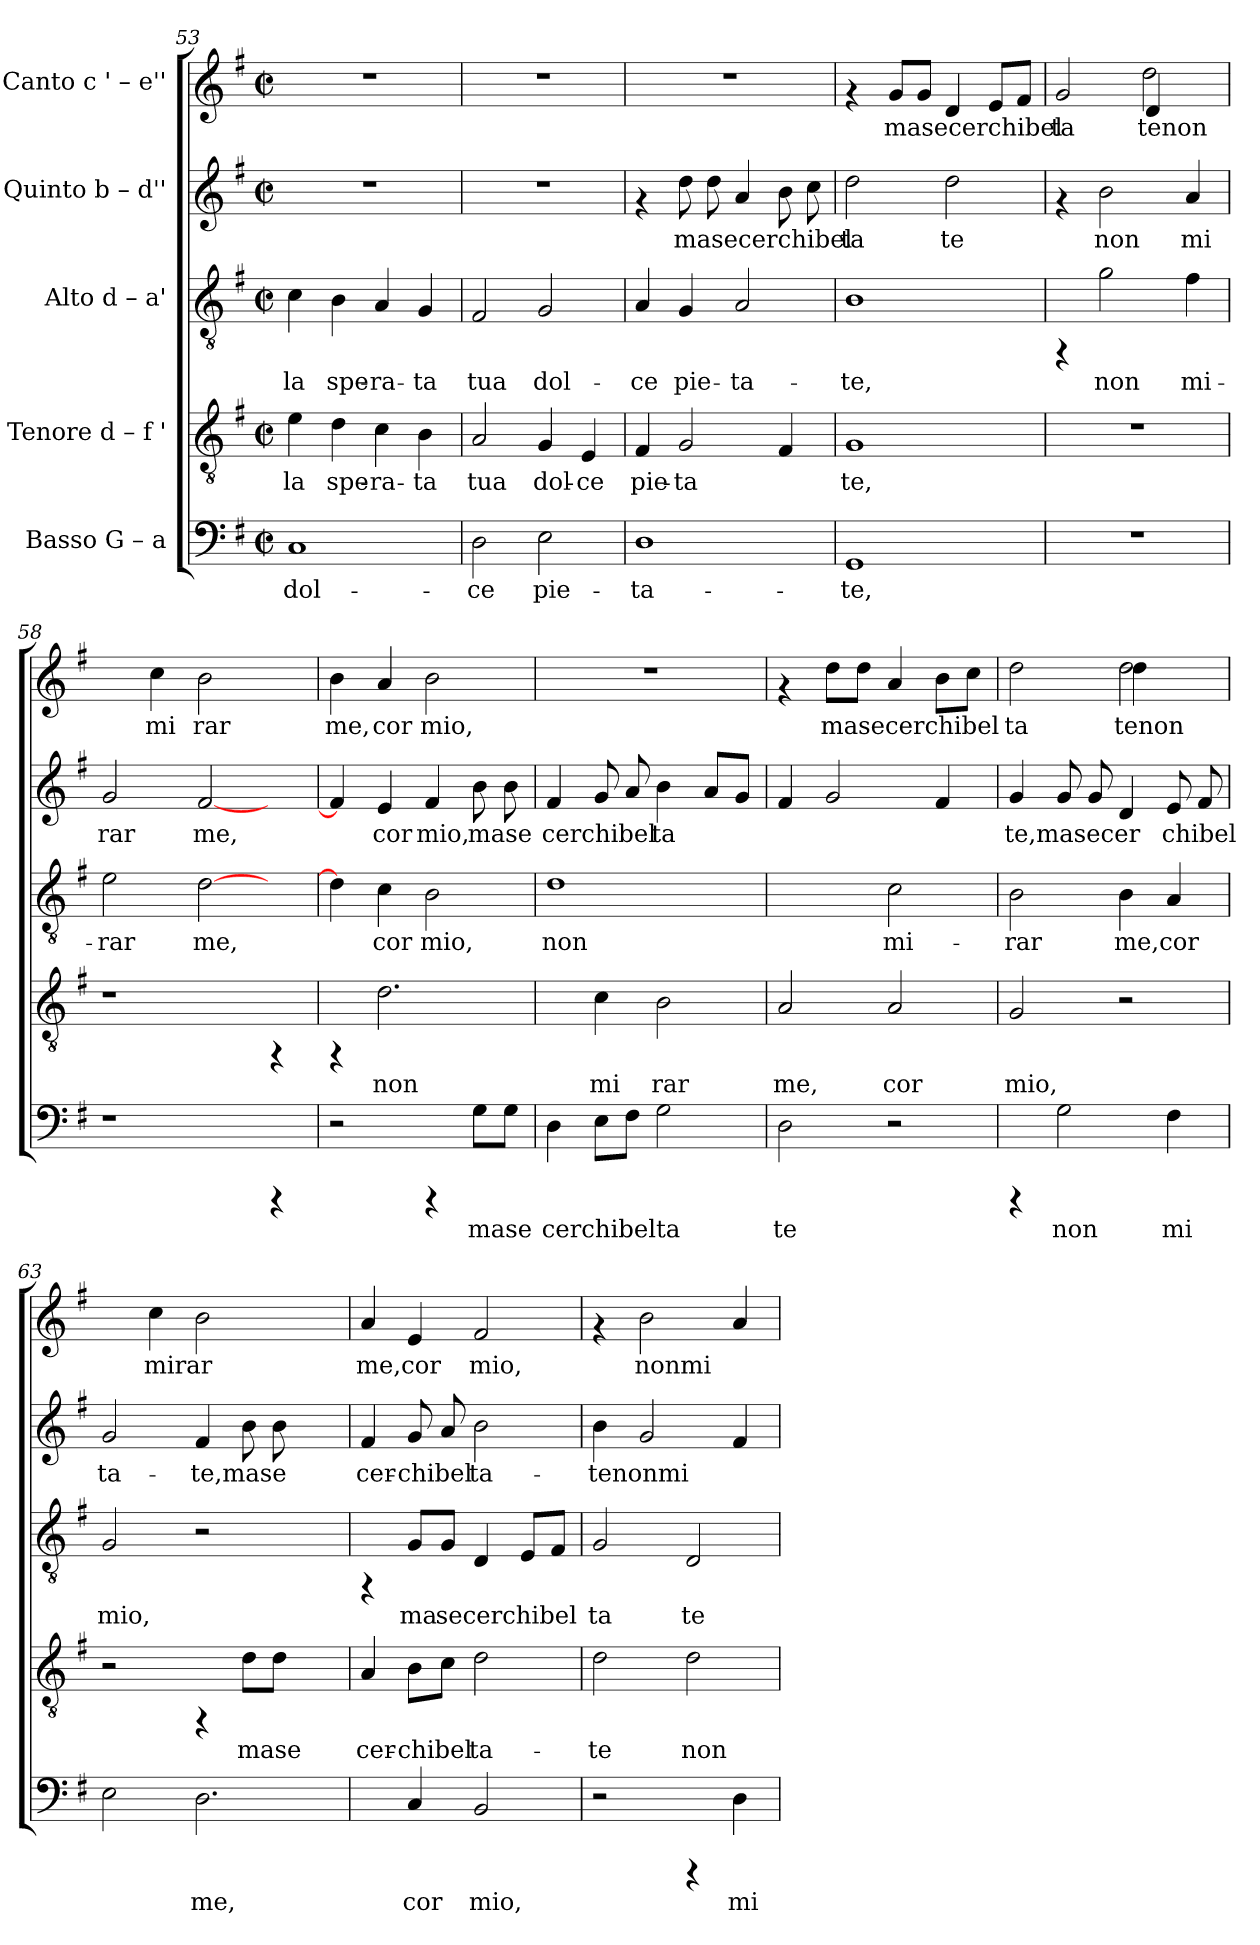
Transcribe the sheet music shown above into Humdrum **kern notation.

**kern	**text	**kern	**text	**kern	**text	**kern	**text	**kern	**text
*part5	*part5	*part4	*part4	*part3	*part3	*part2	*part2	*part1	*part1
*staff5	*staff5	*staff4	*staff4	*staff3	*staff3	*staff2	*staff2	*staff1	*staff1
*I"Basso  G – a	*	*I"Tenore  d – f '	*	*I"Alto  d – a'	*	*I"Quinto  b – d''	*	*I"Canto  c ' – e''	*
*clefF4	*	*clefGv2	*	*clefGv2	*	*clefG2	*	*clefG2	*
*k[f#]	*	*k[f#]	*	*k[f#]	*	*k[f#]	*	*k[f#]	*
*G:	*	*G:	*	*G:	*	*G:	*	*G:	*
*M2/2	*	*M2/2	*	*M2/2	*	*M2/2	*	*M2/2	*
*met(c|)	*	*met(c|)	*	*met(c|)	*	*met(c|)	*	*met(c|)	*
=53	=53	=53	=53	=53	=53	=53	=53	=53	=53
!	!LO:LY:b:cj	!	!LO:LY:b:rj	!	!LO:LY:b:cj	!	!	!	!
1C	dol-	4e\	la	4c\	la	1r	.	1r	.
!	!	!	!LO:LY:b:rj	!	!LO:LY:b:cj	!	!	!	!
.	.	4d\	spe-	4B\	spe-	.	.	.	.
!	!	!	!LO:LY:b:rj	!	!LO:LY:b:cj	!	!	!	!
.	.	4c\	-ra-	4A/	-ra-	.	.	.	.
!	!	!	!LO:LY:b:rj	!	!LO:LY:b:cj	!	!	!	!
.	.	4B\	-ta	4G/	-ta	.	.	.	.
=54	=54	=54	=54	=54	=54	=54	=54	=54	=54
!	!LO:LY:b:cj	!	!LO:LY:b:rj	!	!LO:LY:b:cj	!	!	!	!
2D\	-ce	2A/	tua	2F#/	tua	1r	.	1r	.
!	!LO:LY:b:cj	!	!LO:LY:b:rj	!	!LO:LY:b:cj	!	!	!	!
2E\	pie-	4G/	dol-	2G/	dol-	.	.	.	.
!	!	!	!LO:LY:b:rj	!	!	!	!	!	!
.	.	4E/	-ce	.	.	.	.	.	.
=55	=55	=55	=55	=55	=55	=55	=55	=55	=55
!	!LO:LY:b:cj	!	!LO:LY:b:rj	!	!LO:LY:b:cj	!	!	!	!
1D	-ta-	4F#/	pie-	4A/	-ce	4rf	.	1r	.
!	!	!	!LO:LY:b:rj	!	!LO:LY:b:cj	!	!LO:LY:b:rj	!	!
.	.	2G/	-ta-	4G/	pie-	8dd\	masecerchibel-	.	.
!	!	!	!	!	!	!	!LO:LY:b:rj	!	!
.	.	.	.	.	.	8dd\	--	.	.
!	!	!	!	!	!LO:LY:b:cj	!	!LO:LY:b:rj	!	!
.	.	.	.	2A/	-ta-	4a/	--	.	.
!	!	!	!LO:LY:b:rj	!	!	!	!LO:LY:b:rj	!	!
.	.	4F#/	--	.	.	8b\	--	.	.
!	!	!	!	!	!	!	!LO:LY:b:rj	!	!
.	.	.	.	.	.	8cc\	--	.	.
!!LO:PB:g=z
=56	=56	=56	=56	=56	=56	=56	=56	=56	=56
!	!LO:LY:b:cj	!	!LO:LY:b:rj	!	!LO:LY:b:cj	!	!LO:LY:b:rj	!	!
1GG	-te,	1G	-te,	1B	-te,	2dd\	-ta	4rf	.
!	!	!	!	!	!	!	!	!	!LO:LY:b:rj
.	.	.	.	.	.	.	.	8g/L	masecerchibel
!	!	!	!	!	!	!	!	!	!LO:LY:b:rj
.	.	.	.	.	.	.	.	8g/J	.
!	!	!	!	!	!	!	!LO:LY:b:rj	!	!LO:LY:b:rj
.	.	.	.	.	.	2dd\	te	4d/	.
!	!	!	!	!	!	!	!	!	!LO:LY:b:rj
.	.	.	.	.	.	.	.	8e/L	.
!	!	!	!	!	!	!	!	!	!LO:LY:b:rj
.	.	.	.	.	.	.	.	8f#/J	.
=57	=57	=57	=57	=57	=57	=57	=57	=57	=57
!	!	!	!	!	!	!	!	!	!LO:LY:b:rj
*	*	*	*	*	*	*	*	*^	*
1r	.	1r	.	4rFF	.	4rf	.	2g/	2ryy	ta
!	!	!	!	!	!LO:LY:b:cj	!	!LO:LY:b:rj	!	!	!
.	.	.	.	2g\	non	2b\	non	.	.	.
!	!	!	!	!	!	!	!	!	!	!LO:LY:b:rj
.	.	.	.	.	.	.	.	2dd\	4d/	tenon
!	!	!	!	!	!LO:LY:b:cj	!	!LO:LY:b:rj	!	!	!
.	.	.	.	4f#\	mi-	4a/	mi	.	4ryy	.
=58	=58	=58	=58	=58	=58	=58	=58	=58	=58	=58
!	!	!	!	!	!LO:LY:b:cj	!	!LO:LY:b:rj	!	!	!
*	*	*	*	*	*	*	*	*v	*v	*
1r	.	1r	.	2e\	-rar	2g/	rar	4ryy	.
!	!	!	!	!	!	!	!	!	!LO:LY:b:rj
.	.	.	.	.	.	.	.	4cc\	mi
!	!	!	!	!	!LO:LY:b:cj	!	!LO:LY:b:rj	!	!LO:LY:b:rj
.	.	.	.	[2d\	me,	[2f#/	me,	2b\	rar
4rCCC	.	4rFF	.	4ryy	.	4ryy	.	4ryy	.
=59	=59	=59	=59	=59	=59	=59	=59	=59	=59
!	!	!	!	!	!	!	!	!	!LO:LY:b:rj
2r	.	4rFF	.	4d\]	.	4f#/]	.	4b\	me,
!	!	!	!LO:LY:b:rj	!	!LO:LY:b:cj	!	!LO:LY:b:rj	!	!LO:LY:b:rj
.	.	2.d\	non	4c\	cor	4e/	cor	4a/	cor
!	!	!	!	!	!LO:LY:b:cj	!	!LO:LY:b:rj	!	!LO:LY:b:rj
4rCCC	.	.	.	2B\	mio,	4f#/	mio,	2b\	mio,
!	!LO:LY:b:cj	!	!	!	!	!	!LO:LY:b:rj	!	!
8G\L	mase	.	.	.	.	8b\	mase	.	.
!	!LO:LY:b:cj	!	!	!	!	!	!LO:LY:b:rj	!	!
8G\J	.	.	.	.	.	8b\	.	.	.
=60	=60	=60	=60	=60	=60	=60	=60	=60	=60
!	!LO:LY:b:cj	!	!	!	!LO:LY:b:cj	!	!LO:LY:b:rj	!	!
4D\	cerchibelta-	4ryy	.	1d	non	4f#/	cerchibel	1r	.
!	!LO:LY:b:cj	!	!LO:LY:b:rj	!	!	!	!LO:LY:b:rj	!	!
8E\L	--	4c\	mi	.	.	8g/	.	.	.
!	!LO:LY:b:cj	!	!	!	!	!	!LO:LY:b:rj	!	!
8F#\J	--	.	.	.	.	8a/	.	.	.
!	!LO:LY:b:cj	!	!LO:LY:b:rj	!	!	!	!LO:LY:b:rj	!	!
2G\	--	2B\	rar	.	.	4b\	ta	.	.
!	!	!	!	!	!	!	!LO:LY:b:rj	!	!
.	.	.	.	.	.	8a/L	.	.	.
!	!	!	!	!	!	!	!LO:LY:b:rj	!	!
.	.	.	.	.	.	8g/J	.	.	.
=61	=61	=61	=61	=61	=61	=61	=61	=61	=61
!	!LO:LY:b:cj	!	!LO:LY:b:rj	!	!	!	!LO:LY:b:rj	!	!
2D\	-te	2A/	me,	2ryy	.	4f#/	.	4rf	.
!	!	!	!	!	!	!	!LO:LY:b:rj	!	!LO:LY:b:rj
.	.	.	.	.	.	2g/	.	8dd\L	masecerchibel
!	!	!	!	!	!	!	!	!	!LO:LY:b:rj
.	.	.	.	.	.	.	.	8dd\J	.
!	!	!	!LO:LY:b:rj	!	!LO:LY:b:cj	!	!	!	!LO:LY:b:rj
2r	.	2A/	cor	2c\	mi-	.	.	4a/	.
!	!	!	!	!	!	!	!LO:LY:b:rj	!	!LO:LY:b:rj
.	.	.	.	.	.	4f#/	.	8b\L	.
!	!	!	!	!	!	!	!	!	!LO:LY:b:rj
.	.	.	.	.	.	.	.	8cc\J	.
!!LO:LB:g=z
=62	=62	=62	=62	=62	=62	=62	=62	=62	=62
!	!	!	!LO:LY:b:rj	!	!LO:LY:b:cj	!	!LO:LY:b:rj	!	!LO:LY:b:rj
*	*	*	*	*	*	*	*	*^	*
4rCCC	.	2G/	mio,	2B\	-rar	4g/	te,masecer-	2dd\	2ryy	ta
!	!LO:LY:b:cj	!	!	!	!	!	!LO:LY:b:rj	!	!	!
2G\	non	.	.	.	.	8g/	--	.	.	.
!	!	!	!	!	!	!	!LO:LY:b:rj	!	!	!
.	.	.	.	.	.	8g/	--	.	.	.
!	!	!	!	!	!LO:LY:b:cj	!	!LO:LY:b:rj	!	!	!LO:LY:b:rj
.	.	2r	.	4B\	me,cor	4d/	--	2dd\	4dd\	tenon
!	!LO:LY:b:cj	!	!	!	!LO:LY:b:cj	!	!LO:LY:b:rj	!	!	!
4F#\	mi	.	.	4A/	.	8e/	-chibel-	.	4ryy	.
!	!	!	!	!	!	!	!LO:LY:b:rj	!	!	!
.	.	.	.	.	.	8f#/	--	.	.	.
*	*	*	*	*	*	*	*	*v	*v	*
=63	=63	=63	=63	=63	=63	=63	=63	=63	=63
!	!	!	!	!	!LO:LY:b:cj	!	!LO:LY:b:rj	!	!
2E\	.	2r	.	2G/	mio,	2g/	-ta-	4ryy	.
!	!	!	!	!	!	!	!	!	!LO:LY:b:rj
.	.	.	.	.	.	.	.	4cc\	mirar
!	!LO:LY:b:cj	!	!	!	!	!	!LO:LY:b:rj	!	!LO:LY:b:rj
2.D\	me,	4rFF	.	2r	.	4f#/	-te,mase	2b\	.
!	!	!	!LO:LY:b:rj	!	!	!	!LO:LY:b:rj	!	!
.	.	8d\L	mase	.	.	8b\	.	.	.
!	!	!	!LO:LY:b:rj	!	!	!	!LO:LY:b:rj	!	!
.	.	8d\J	.	.	.	8b\	.	.	.
.	.	4ryy	.	4ryy	.	4ryy	.	4ryy	.
=64	=64	=64	=64	=64	=64	=64	=64	=64	=64
!	!	!	!LO:LY:b:rj	!	!	!	!LO:LY:b:rj	!	!LO:LY:b:rj
4ryy	.	4A/	cer-	4rFF	.	4f#/	cer-	4a/	me,cor
!	!LO:LY:b:cj	!	!LO:LY:b:rj	!	!LO:LY:b:cj	!	!LO:LY:b:rj	!	!LO:LY:b:rj
4C/	cor	8B\L	-chibel-	8G/L	ma	8g/	-chibel-	4e/	.
!	!	!	!LO:LY:b:rj	!	!LO:LY:b:cj	!	!LO:LY:b:rj	!	!
.	.	8c\J	--	8G/J	secerchibel	8a/	--	.	.
!	!LO:LY:b:cj	!	!LO:LY:b:rj	!	!LO:LY:b:cj	!	!LO:LY:b:rj	!	!LO:LY:b:rj
2BB/	mio,	2d\	-ta-	4D/	.	2b\	-ta-	2f#/	mio,
!	!	!	!	!	!LO:LY:b:cj	!	!	!	!
.	.	.	.	8E/L	.	.	.	.	.
!	!	!	!	!	!LO:LY:b:cj	!	!	!	!
.	.	.	.	8F#/J	.	.	.	.	.
=65	=65	=65	=65	=65	=65	=65	=65	=65	=65
!	!	!	!LO:LY:b:rj	!	!LO:LY:b:cj	!	!LO:LY:b:rj	!	!
2r	.	2d\	-te	2G/	ta	4b\	-tenonmi-	4rf	.
!	!	!	!	!	!	!	!LO:LY:b:rj	!	!LO:LY:b:rj
.	.	.	.	.	.	2g/	--	2b\	nonmi
!	!	!	!LO:LY:b:rj	!	!LO:LY:b:cj	!	!	!	!
4rCCC	.	2d\	non	2D/	te	.	.	.	.
!	!LO:LY:b:cj	!	!	!	!	!	!LO:LY:b:rj	!	!LO:LY:b:rj
4D\	mi	.	.	.	.	4f#/	--	4a/	.
=	=	=	=	=	=	=	=	=	=
*-	*-	*-	*-	*-	*-	*-	*-	*-	*-
